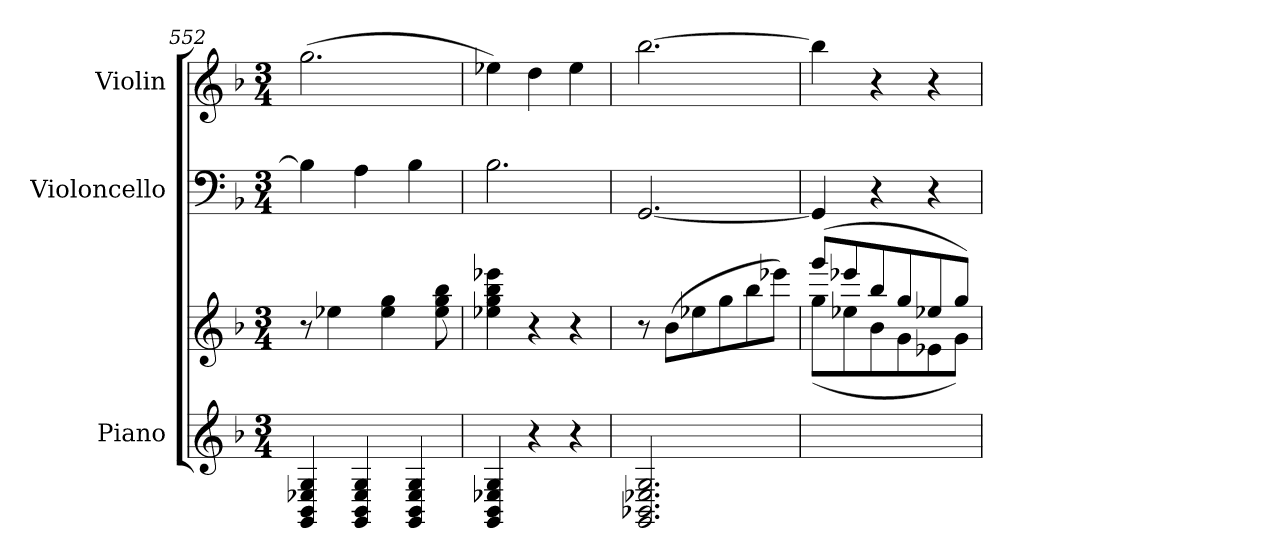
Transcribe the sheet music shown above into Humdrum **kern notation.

**kern	**kern	**kern	**kern
*part3	*part3	*part2	*part1
*staff4	*staff3	*staff2	*staff1
*I"Piano	*	*I"Violoncello	*I"Violin
*I'Pno	*	*I'Vc	*I'Vln
!!LO:LB:g=z
*clefG2	*clefG2	*clefF4	*clefG2
*k[b-]	*k[b-]	*k[b-]	*k[b-]
*M3/4	*M3/4	*M3/4	*M3/4
=552	=552	=552	=552
4GG/ 4BB-/ 4E-X/ 4G/	8r	4B-\]	(>2.gg\
.	4ee-X\	.	.
4GG/ 4BB-/ 4E-/ 4G/	.	4A\	.
.	4ee-\ 4gg\	.	.
4GG/ 4BB-/ 4E-/ 4G/	.	4B-\	.
.	8ee-\ 8gg\ 8bb-\	.	.
=553	=553	=553	=553
4GG/ 4BB-/ 4E-X/ 4G/	4ee-X\ 4gg\ 4bb-\ 4eee-X\	2.B-\	4ee-X\)
4r	4r	.	4dd\
4r	4r	.	4ee-\
=554	=554	=554	=554
2.GG/ 2.BB-X/ 2.E-X/ 2.G/	8r	[2.GG/	[2.bb-\
.	(>8b-\L	.	.
.	8ee-X\	.	.
.	8gg\	.	.
.	8bb-\	.	.
.	8eee-X\J)	.	.
=555	=555	=555	=555
*	*^	*	*
2.ryy	(>8ggg/L	(<8gg\L	4GG/]	4bb-\]
.	8eee-X/	8ee-X\	.	.
.	8bb-/	8b-\	4r	4r
.	8gg/	8g\	.	.
.	8ee-X/	8e-X\	4r	4r
.	8gg/J)	8g\J)	.	.
*	*v	*v	*	*
=	=	=	=
*-	*-	*-	*-
